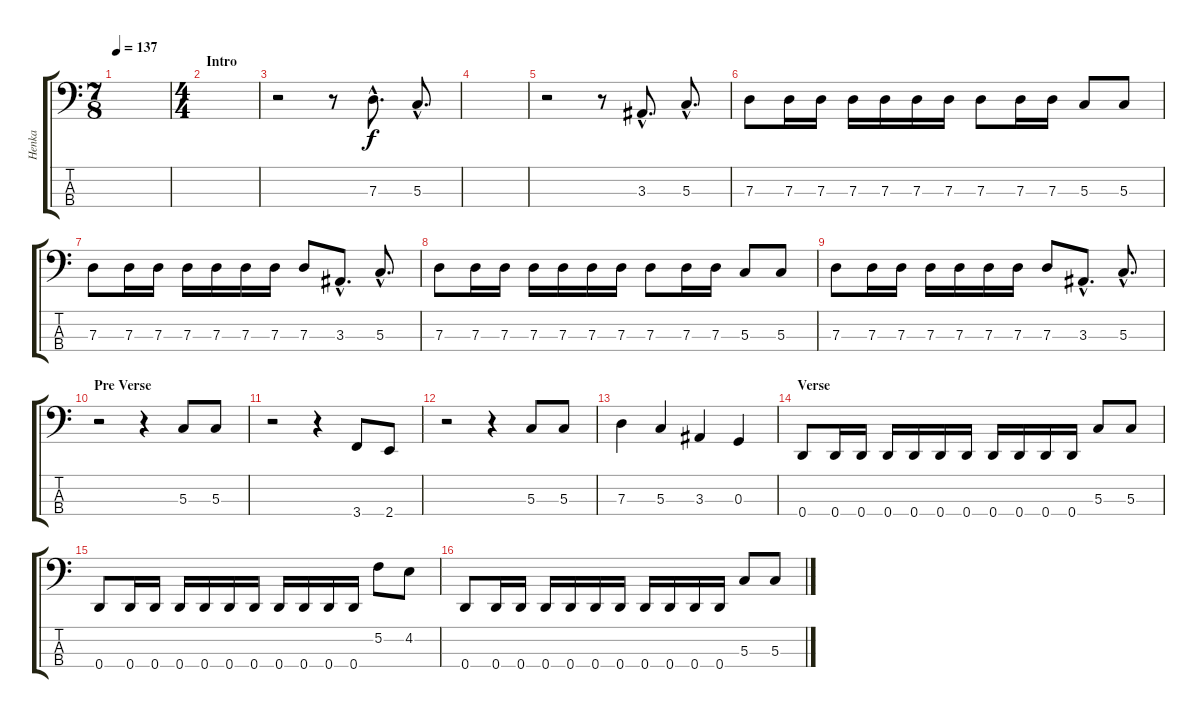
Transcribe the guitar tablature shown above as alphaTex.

\track ("Henka" "Henka") {instrument electricbasspick}
\staff {score tabs}
\tuning (F2 C2 G1 D1) {hide}
\ts (7 8)
\tempo 137
\clef f4
\ks c
|
\ts (4 4)
\section ("" "Intro")
|
r.2 r.8 7.3{hac}.8{d} 5.3{hac}.8{d} |
|
r.2 r.8 3.3{hac}.8{d} 5.3{hac}.8{d} |
7.3.8 7.3.16 7.3.16 7.3.16 7.3.16 7.3.16 7.3.16 7.3.8 7.3.16 7.3.16 5.3.8 5.3.8 |
7.3.8 7.3.16 7.3.16 7.3.16 7.3.16 7.3.16 7.3.16 7.3.8 3.3{hac}.8{d} 5.3{hac}.8{d} |
7.3.8 7.3.16 7.3.16 7.3.16 7.3.16 7.3.16 7.3.16 7.3.8 7.3.16 7.3.16 5.3.8 5.3.8 |
7.3.8 7.3.16 7.3.16 7.3.16 7.3.16 7.3.16 7.3.16 7.3.8 3.3{hac}.8{d} 5.3{hac}.8{d} |
\section ("" "Pre Verse")
r.2 r.4 5.3.8 5.3.8 |
r.2 r.4 3.4.8 2.4.8 |
r.2 r.4 5.3.8 5.3.8 |
7.3.4 5.3.4 3.3.4 0.3.4 |
\section ("" "Verse")
0.4.8 0.4.16 0.4.16 0.4.16 0.4.16 0.4.16 0.4.16 0.4.16 0.4.16 0.4.16 0.4.16 5.3.8 5.3.8 |
0.4.8 0.4.16 0.4.16 0.4.16 0.4.16 0.4.16 0.4.16 0.4.16 0.4.16 0.4.16 0.4.16 5.2.8 4.2.8 |
0.4.8 0.4.16 0.4.16 0.4.16 0.4.16 0.4.16 0.4.16 0.4.16 0.4.16 0.4.16 0.4.16 5.3.8 5.3.8
